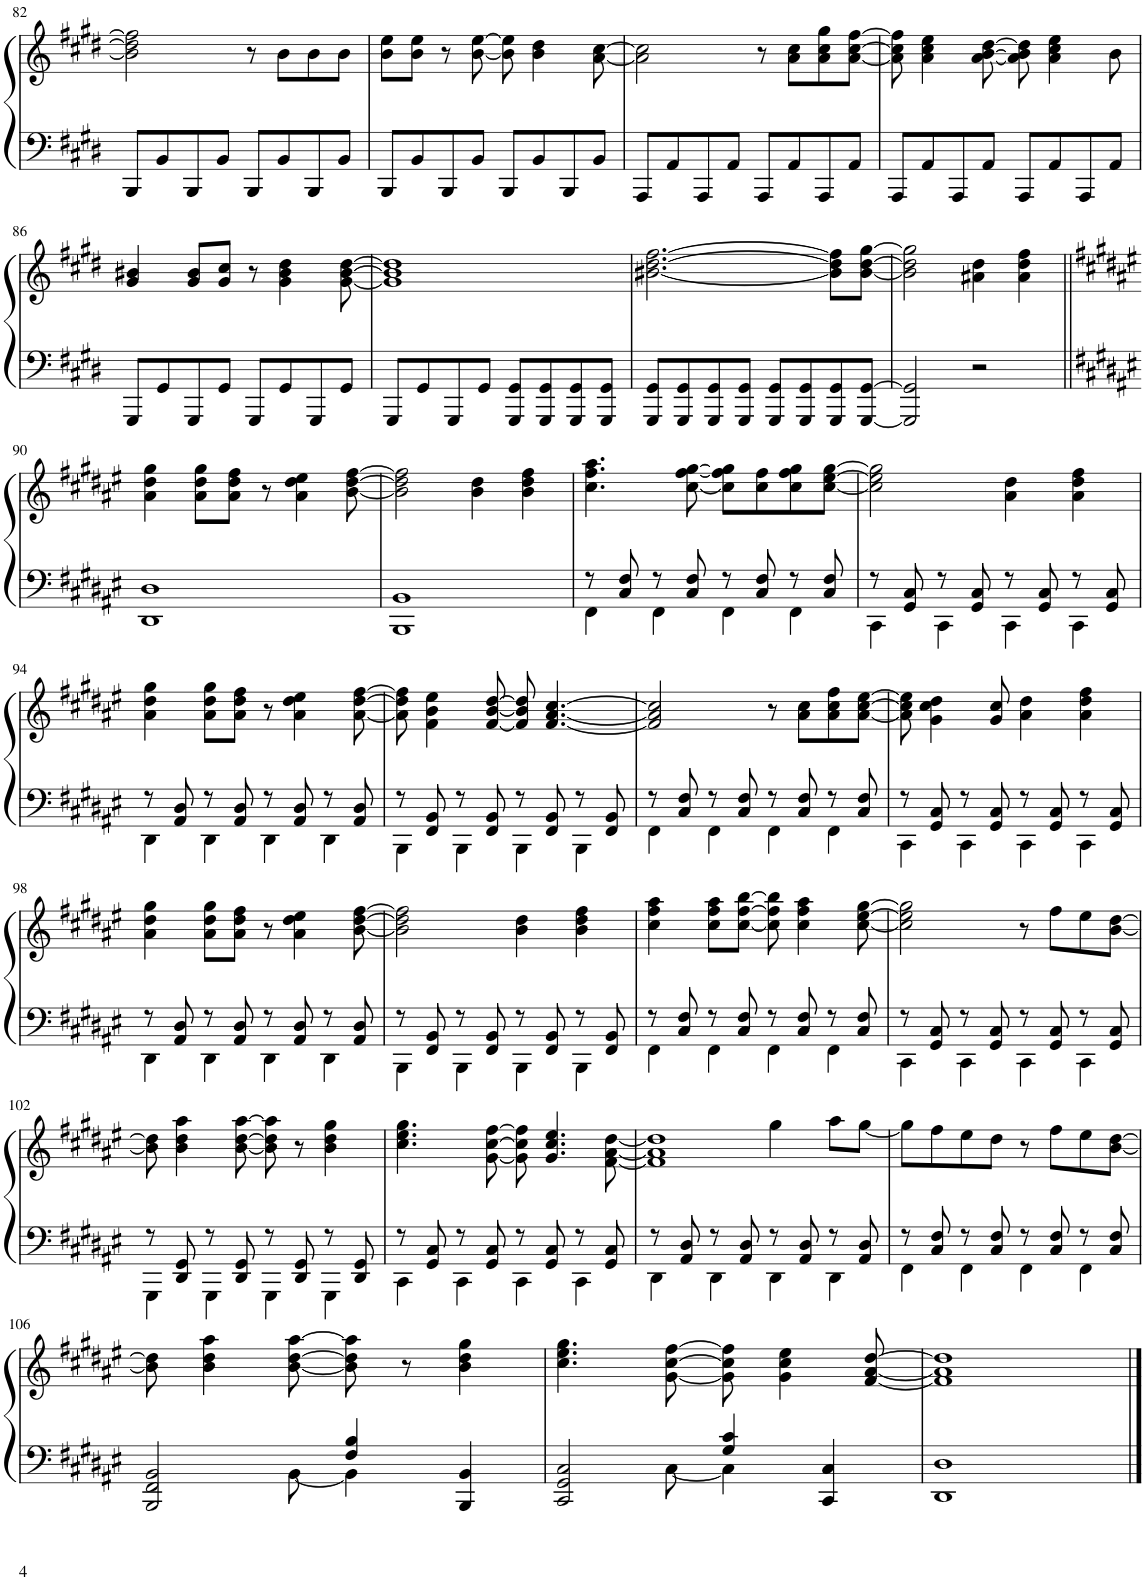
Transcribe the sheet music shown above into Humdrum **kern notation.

**kern	**kern
*part1	*part1
*staff2	*staff1
*I"피아노 , RH	*
!!LO:PB:g=z
*clefF4	*clefG2
*k[f#c#g#d#]	*k[f#c#g#d#]
*M4/4	*M4/4
=82	=82
8BBB/L	2b\] 2dd#\] 2ff#\]
8BB/	.
8BBB/	.
8BB/J	.
8BBB/L	8r
8BB/	8b\L
8BBB/	8b\
8BB/J	8b\J
=83	=83
8BBB/L	8b\ 8ee\L
8BB/	8b\ 8ee\J
8BBB/	8r
8BB/J	[8b\ [8ee\
8BBB/L	8b\] 8ee\]
8BB/	4b\ 4dd#\
8BBB/	.
8BB/J	[8a\ [8cc#\
=84	=84
8AAA/L	2a\] 2cc#\]
8AA/	.
8AAA/	.
8AA/J	.
8AAA/L	8r
8AA/	8a\ 8cc#\L
8AAA/	8a\ 8cc#\ 8gg#\
8AA/J	[8a\ [8cc#\ [8ff#\J
=85	=85
8AAA/L	8a\] 8cc#\] 8ff#\]
8AA/	4a\ 4cc#\ 4ee\
8AAA/	.
8AA/J	[8a\ [8b\ [8dd#\
8AAA/L	8a\] 8b\] 8dd#\]
8AA/	4a\ 4cc#\ 4ee\
8AAA/	.
8AA/J	8b\
!!LO:LB:g=z
=86	=86
8GGG#/L	4g#/ 4b#X/
8GG#/	.
8GGG#/	8g#/ 8b#/L
8GG#/J	8g#/ 8cc#/J
8GGG#/L	8r
8GG#/	4g#\ 4b#\ 4dd#\
8GGG#/	.
8GG#/J	[8g#\ [8b#\ [8dd#\
=87	=87
8GGG#/L	1g#] 1b#] 1dd#]
8GG#/	.
8GGG#/	.
8GG#/J	.
8GGG#/ 8GG#/L	.
8GGG#/ 8GG#/	.
8GGG#/ 8GG#/	.
8GGG#/ 8GG#/J	.
=88	=88
8GGG#/ 8GG#/L	[2.b#X\ [2.dd#\ [2.ff#\
8GGG#/ 8GG#/	.
8GGG#/ 8GG#/	.
8GGG#/ 8GG#/J	.
8GGG#/ 8GG#/L	.
8GGG#/ 8GG#/	.
8GGG#/ 8GG#/	8b#\] 8dd#\] 8ff#\]L
[8GGG#/ [8GG#/J	[8b#\ [8dd#\ [8gg#\J
=89	=89
2GGG#/] 2GG#/]	2b#\] 2dd#\] 2gg#\]
2r	4a#X\ 4dd#\
.	4a#\ 4dd#\ 4ff#\
!!LO:LB:g=z
=90||	=90||
*k[f#c#g#d#a#e#]	*k[f#c#g#d#a#e#]
1DD# 1D#	4a#\ 4dd#\ 4gg#\
.	8a#\ 8dd#\ 8gg#\L
.	8a#\ 8dd#\ 8ff#\J
.	8r
.	4a#\ 4dd#\ 4ee#\
.	[8b\ [8dd#\ [8ff#\
=91	=91
1BBB 1BB	2b\] 2dd#\] 2ff#\]
.	4b\ 4dd#\
.	4b\ 4dd#\ 4ff#\
=92	=92
*^	*
8r	4FF#\	4.cc#\ 4.ff#\ 4.aa#\
8C#/ 8F#/	.	.
8r	4FF#\	.
8C#/ 8F#/	.	[8cc#\ [8ff#\ [8gg#\
8r	4FF#\	8cc#\] 8ff#\] 8gg#\]L
8C#/ 8F#/	.	8cc#\ 8ff#\
8r	4FF#\	8cc#\ 8ff#\ 8gg#\
8C#/ 8F#/	.	[8cc#\ [8ee#\ [8gg#\J
=93	=93	=93
8r	4CC#\	2cc#\] 2ee#\] 2gg#\]
8GG#/ 8C#/	.	.
8r	4CC#\	.
8GG#/ 8C#/	.	.
8r	4CC#\	4a#\ 4dd#\
8GG#/ 8C#/	.	.
8r	4CC#\	4a#\ 4dd#\ 4ff#\
8GG#/ 8C#/	.	.
!!LO:LB:g=z
=94	=94	=94
8r	4DD#\	4a#\ 4dd#\ 4gg#\
8AA#/ 8D#/	.	.
8r	4DD#\	8a#\ 8dd#\ 8gg#\L
8AA#/ 8D#/	.	8a#\ 8dd#\ 8ff#\J
8r	4DD#\	8r
8AA#/ 8D#/	.	4a#\ 4dd#\ 4ee#\
8r	4DD#\	.
8AA#/ 8D#/	.	[8a#\ [8dd#\ [8ff#\
=95	=95	=95
8r	4BBB\	8a#\] 8dd#\] 8ff#\]
8FF#/ 8BB/	.	4f#\ 4b\ 4ee#\
8r	4BBB\	.
8FF#/ 8BB/	.	[8f#/ [8b/ [8dd#/
8r	4BBB\	8f#/] 8b/] 8dd#/]
8FF#/ 8BB/	.	[4.f#/ [4.a#/ [4.cc#/
8r	4BBB\	.
8FF#/ 8BB/	.	.
=96	=96	=96
8r	4FF#\	2f#/] 2a#/] 2cc#/]
8C#/ 8F#/	.	.
8r	4FF#\	.
8C#/ 8F#/	.	.
8r	4FF#\	8r
8C#/ 8F#/	.	8a#\ 8cc#\L
8r	4FF#\	8a#\ 8cc#\ 8ff#\
8C#/ 8F#/	.	[8a#\ [8cc#\ [8ee#\J
=97	=97	=97
8r	4CC#\	8a#\] 8cc#\] 8ee#\]
8GG#/ 8C#/	.	4g#\ 4cc#\ 4dd#\
8r	4CC#\	.
8GG#/ 8C#/	.	8g#/ 8cc#/
8r	4CC#\	4a#\ 4dd#\
8GG#/ 8C#/	.	.
8r	4CC#\	4a#\ 4dd#\ 4ff#\
8GG#/ 8C#/	.	.
!!LO:LB:g=z
=98	=98	=98
8r	4DD#\	4a#\ 4dd#\ 4gg#\
8AA#/ 8D#/	.	.
8r	4DD#\	8a#\ 8dd#\ 8gg#\L
8AA#/ 8D#/	.	8a#\ 8dd#\ 8ff#\J
8r	4DD#\	8r
8AA#/ 8D#/	.	4a#\ 4dd#\ 4ee#\
8r	4DD#\	.
8AA#/ 8D#/	.	[8b\ [8dd#\ [8ff#\
=99	=99	=99
8r	4BBB\	2b\] 2dd#\] 2ff#\]
8FF#/ 8BB/	.	.
8r	4BBB\	.
8FF#/ 8BB/	.	.
8r	4BBB\	4b\ 4dd#\
8FF#/ 8BB/	.	.
8r	4BBB\	4b\ 4dd#\ 4ff#\
8FF#/ 8BB/	.	.
=100	=100	=100
8r	4FF#\	4cc#\ 4ff#\ 4aa#\
8C#/ 8F#/	.	.
8r	4FF#\	8cc#\ 8ff#\ 8aa#\L
8C#/ 8F#/	.	[8cc#\ [8ff#\ [8bb\J
8r	4FF#\	8cc#\] 8ff#\] 8bb\]
8C#/ 8F#/	.	4cc#\ 4ff#\ 4aa#\
8r	4FF#\	.
8C#/ 8F#/	.	[8cc#\ [8ee#\ [8gg#\
=101	=101	=101
8r	4CC#\	2cc#\] 2ee#\] 2gg#\]
8GG#/ 8C#/	.	.
8r	4CC#\	.
8GG#/ 8C#/	.	.
8r	4CC#\	8r
8GG#/ 8C#/	.	8ff#\L
8r	4CC#\	8ee#\
8GG#/ 8C#/	.	[8b\ [8dd#\J
!!LO:LB:g=z
=102	=102	=102
8r	4GGG#\	8b\] 8dd#\]
8DD#/ 8GG#/	.	4b\ 4dd#\ 4aa#\
8r	4GGG#\	.
8DD#/ 8GG#/	.	[8b\ [8dd#\ [8aa#\
8r	4GGG#\	8b\] 8dd#\] 8aa#\]
8DD#/ 8GG#/	.	8r
8r	4GGG#\	4b\ 4dd#\ 4gg#\
8DD#/ 8GG#/	.	.
=103	=103	=103
*	*	*^
8r	4CC#\	4.cc#\ 4.ee#\ 4.gg#\	2..ryy
8GG#/ 8C#/	.	.	.
8r	4CC#\	.	.
8GG#/ 8C#/	.	[8g#\ [8cc#\ [8ff#\	.
8r	4CC#\	8g#\] 8cc#\] 8ff#\]	.
8GG#/ 8C#/	.	4.g#/ 4.cc#/ 4.ee#/	.
8r	4CC#\	.	.
8GG#/ 8C#/	.	.	[8f#\ [8a#\ [8dd#\
=104	=104	=104	=104
8r	4DD#\	1f#] 1a#] 1dd#]	2ryy
8AA#/ 8D#/	.	.	.
8r	4DD#\	.	.
8AA#/ 8D#/	.	.	.
8r	4DD#\	.	4gg#\
8AA#/ 8D#/	.	.	.
8r	4DD#\	.	8aa#\L
8AA#/ 8D#/	.	.	[8gg#\J
*	*	*v	*v
=105	=105	=105
8r	4FF#\	8gg#\L]
8C#/ 8F#/	.	8ff#\
8r	4FF#\	8ee#\
8C#/ 8F#/	.	8dd#\J
8r	4FF#\	8r
8C#/ 8F#/	.	8ff#\L
8r	4FF#\	8ee#\
8C#/ 8F#/	.	[8b\ [8dd#\J
!!LO:LB:g=z
=106	=106	=106
2BBB/ 2FF#/ 2BB/	4.ryy	8b\] 8dd#\]
.	.	4b\ 4dd#\ 4aa#\
.	[8BB\	[8b\ [8dd#\ [8aa#\
4F#/ 4B/	4BB\]	8b\] 8dd#\] 8aa#\]
.	.	8r
4BBB/ 4BB/	4ryy	4b\ 4dd#\ 4gg#\
=107	=107	=107
2CC#/ 2GG#/ 2C#/	4.ryy	4.cc#\ 4.ee#\ 4.gg#\
.	[8C#\	[8g#\ [8cc#\ [8ff#\
4G#/ 4c#/	4C#\]	8g#\] 8cc#\] 8ff#\]
.	.	4g#\ 4cc#\ 4ee#\
4CC#/ 4C#/	4ryy	.
.	.	[8f#/ [8a#/ [8dd#/
*v	*v	*
=108	=108
1DD# 1D#	1f#] 1a#] 1dd#]
==	==
*-	*-
